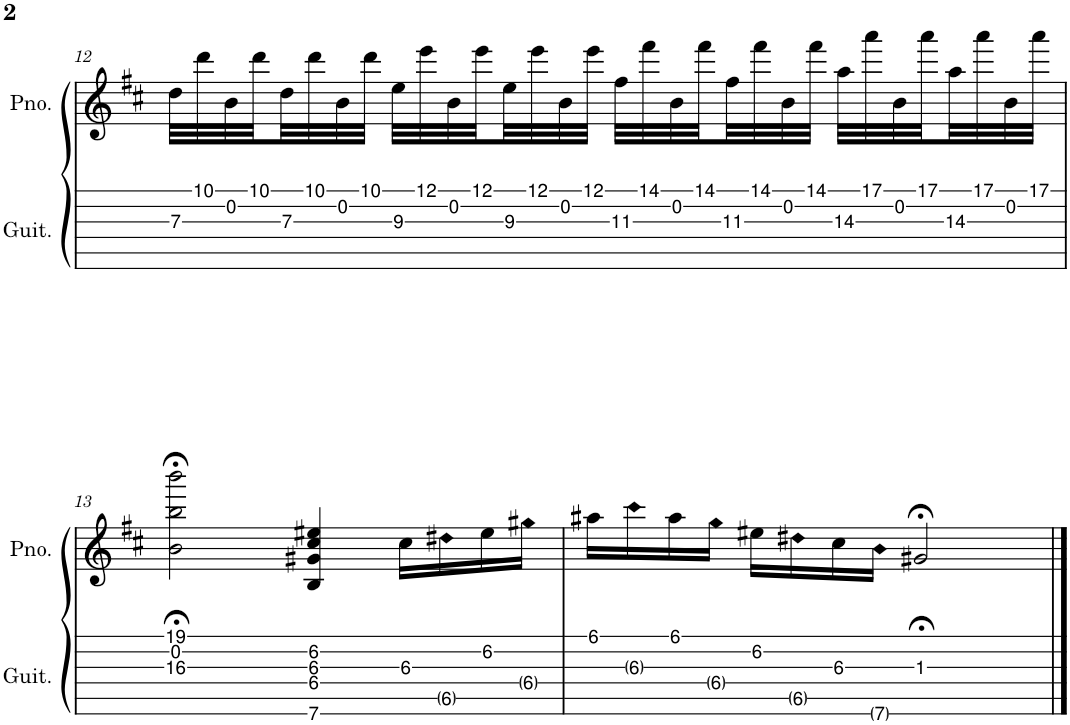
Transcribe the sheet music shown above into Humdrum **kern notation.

**kern	**kern
*part2	*part1
*staff2	*staff1
*I"Classical Guitar	*I"Piano
*I'Guit.	*I'Pno.
!!LO:PB:g=z
*	*clefG2
*k[f#c#]	*k[f#c#]
*M4/4	*M4/4
=12	=12
32dLLL	32dd\LLL
32dd	32ddd\
32B	32b\
32ddJJ	32ddd\
32dLL	32dd\
32dd	32ddd\
32B	32b\
32ddJJJ	32ddd\JJJ
32eLLL	32ee\LLL
32ee	32eee\
32B	32b\
32eeJJ	32eee\
32eLL	32ee\
32ee	32eee\
32B	32b\
32eeJJJ	32eee\JJJ
32f#LLL	32ff#\LLL
32ff#	32fff#\
32B	32b\
32ff#JJ	32fff#\
32f#LL	32ff#\
32ff#	32fff#\
32B	32b\
32ff#JJJ	32fff#\JJJ
32aLLL	32aa\LLL
32aa	32aaa\
32B	32b\
32aaJJ	32aaa\
32aLL	32aa\
32aa	32aaa\
32B	32b\
32aaJJJ	32aaa\JJJ
!!LO:LB:g=z
=13	=13
2b;< 2B;< 2bb;<	2b\;< 2bb\;< 2bbb\;<
4BB 4G#X 4c# 4e#X	4B/ 4g#X/ 4cc#/ 4ee#X/
16c#LL	16cc#\LL
16E-J	16dd#X\
16e#L	16ee#\
16A-JJ	16gg#X\JJ
=14	=14
16a#XLL	16aa#X\LL
16c#J	16ccc#\
16a#L	16aa#\
16A-JJ	16gg\JJ
16e#XLL	16ee#X\LL
16E-J	16dd#X\
16c#L	16cc#\
16BBJJ	16b\JJ
2G#X;<	2g#X;</
==	==
*-	*-
